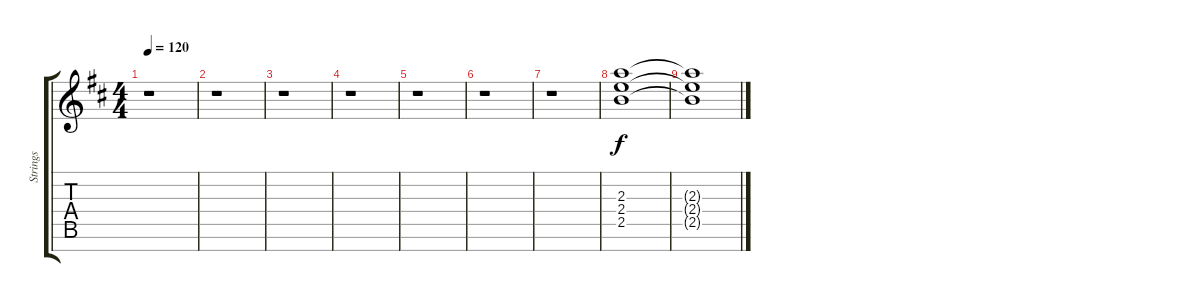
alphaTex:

\track ("Strings" "Strings") {instrument stringensemble1}
\staff {score tabs}
\tuning (E5 B4 G4 D4 A3 E3 B2) {hide}
\ts (4 4)
\tempo 120
\clef g2
\ks d
r.1{dy f} |
r.1 |
r.1 |
r.1 |
r.1 |
r.1 |
r.1 |
(2.3 2.4 2.5).1{ot 8vb} |
(2.3{t} 2.4{t} 2.5{t}).1{ot 8vb}
